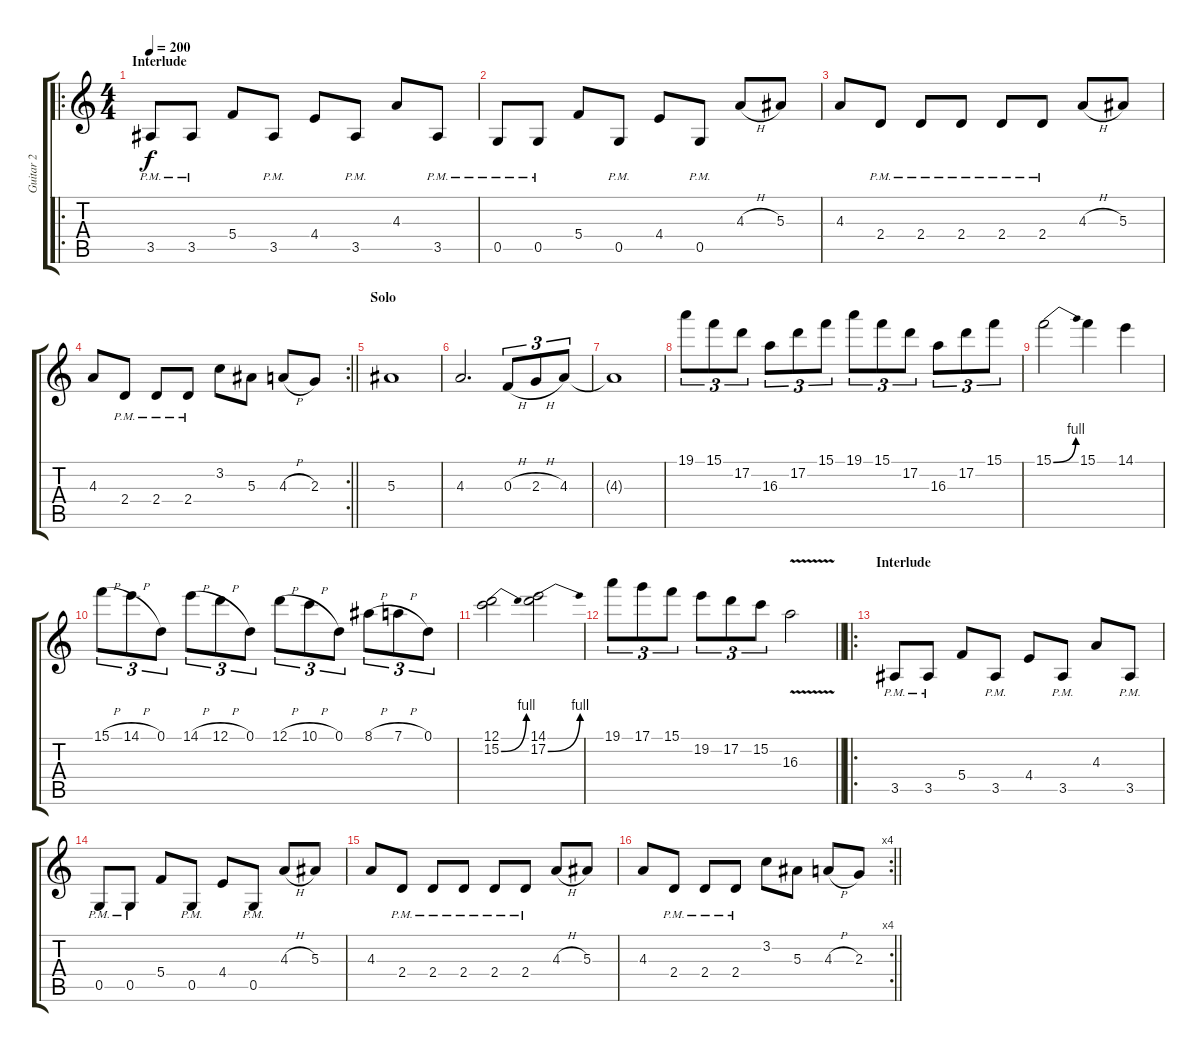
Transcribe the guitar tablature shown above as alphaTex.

\track ("Guitar 2" "Guitar 2") {instrument distortionguitar}
\staff {score tabs}
\tuning (D4 A3 F3 C3 G2 C2) {hide}
\ro
\ts (4 4)
\section ("" "Interlude")
\tempo 200
\clef g2
\ks c
3.5{pm}.8{dy f} 3.5{pm}.8 5.4.8 3.5{pm}.8 4.4.8 3.5{pm}.8 4.3.8 3.5{pm}.8 |
0.5{pm}.8 0.5{pm}.8 5.4.8 0.5{pm}.8 4.4.8 0.5{pm}.8 4.3{h}.8 5.3.8 |
4.3.8 2.4{pm}.8 2.4{pm}.8 2.4{pm}.8 2.4{pm}.8 2.4{pm}.8 4.3{h}.8 5.3.8 |
\rc 2
\barLineRight lightlight
4.3.8 2.4{pm}.8 2.4{pm}.8 2.4{pm}.8 3.2.8 5.3.8 4.3{h}.8 2.3.8 |
\section ("" "Solo")
5.3.1 |
4.3.2{d} 0.3{h}.8{tu (3 2)} 2.3{h}.8{tu (3 2)} 4.3.8{tu (3 2)} |
4.3{t}.1 |
19.1.8{tu (3 2)} 15.1.8{tu (3 2)} 17.2.8{tu (3 2)} 16.3.8{tu (3 2)} 17.2.8{tu (3 2)} 15.1.8{tu (3 2)} 19.1.8{tu (3 2)} 15.1.8{tu (3 2)} 17.2.8{tu (3 2)} 16.3.8{tu (3 2)} 17.2.8{tu (3 2)} 15.1.8{tu (3 2)} |
15.1{be (bend 0 0 60 4)}.2 15.1.4 14.1.4 |
15.1{h}.8{tu (3 2)} 14.1{h}.8{tu (3 2)} 0.1.8{tu (3 2)} 14.1{h}.8{tu (3 2)} 12.1{h}.8{tu (3 2)} 0.1.8{tu (3 2)} 12.1{h}.8{tu (3 2)} 10.1{h}.8{tu (3 2)} 0.1.8{tu (3 2)} 8.1{h}.8{tu (3 2)} 7.1{h}.8{tu (3 2)} 0.1.8{tu (3 2)} |
(12.1 15.2{be (bend 0 0 60 4)}).2 (14.1 17.2{be (bend 0 0 60 4)}).2 |
\barLineRight lightlight
19.1.8{tu (3 2)} 17.1.8{tu (3 2)} 15.1.8{tu (3 2)} 19.2.8{tu (3 2)} 17.2.8{tu (3 2)} 15.2.8{tu (3 2)} 16.3{v}.2 |
\ro
\section ("" "Interlude")
3.5{pm}.8 3.5{pm}.8 5.4.8 3.5{pm}.8 4.4.8 3.5{pm}.8 4.3.8 3.5{pm}.8 |
0.5{pm}.8 0.5{pm}.8 5.4.8 0.5{pm}.8 4.4.8 0.5{pm}.8 4.3{h}.8 5.3.8 |
4.3.8 2.4{pm}.8 2.4{pm}.8 2.4{pm}.8 2.4{pm}.8 2.4{pm}.8 4.3{h}.8 5.3.8 |
\rc 4
\barLineRight lightlight
4.3.8 2.4{pm}.8 2.4{pm}.8 2.4{pm}.8 3.2.8 5.3.8 4.3{h}.8 2.3.8
